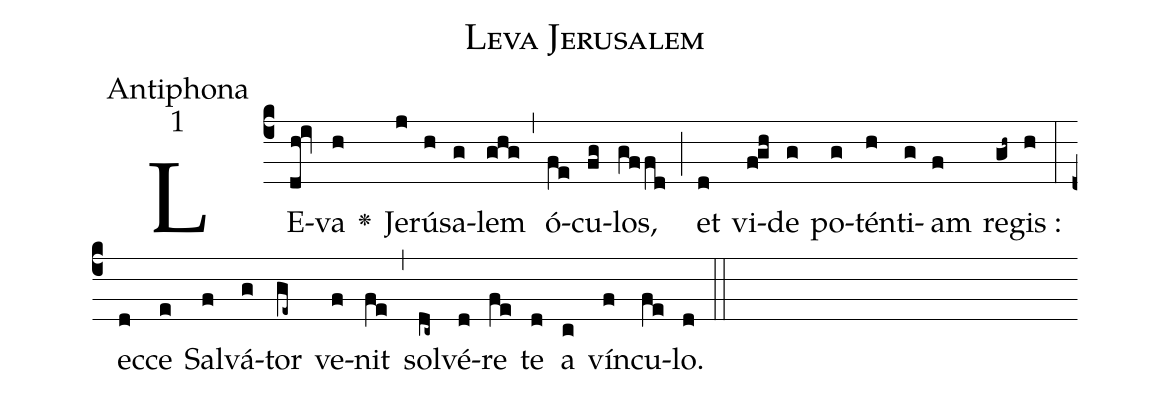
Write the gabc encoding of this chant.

name:Leva Jerusalem;
office-part:Antiphona;
mode:1;
%%
(c4)LE(dh!iv)va(h) <v>\greheightstar</v>() Je(j)rú(h)sa(g)lem(ghg) (,) ó(fe)cu(fg)los,(gffd) (;) et(d) vi(f!gh)de(g) po(g)tén(h)ti(g)am(f) re(gh~)gis :(h) (:) ec(d)ce(e) Sal(f)vá(g)tor(ge~) ve(f)nit(fe) (,) sol(dc~)vé(d)re(fe) te(d) a(c) vín(f)cu(fe)lo.(d) (::)
